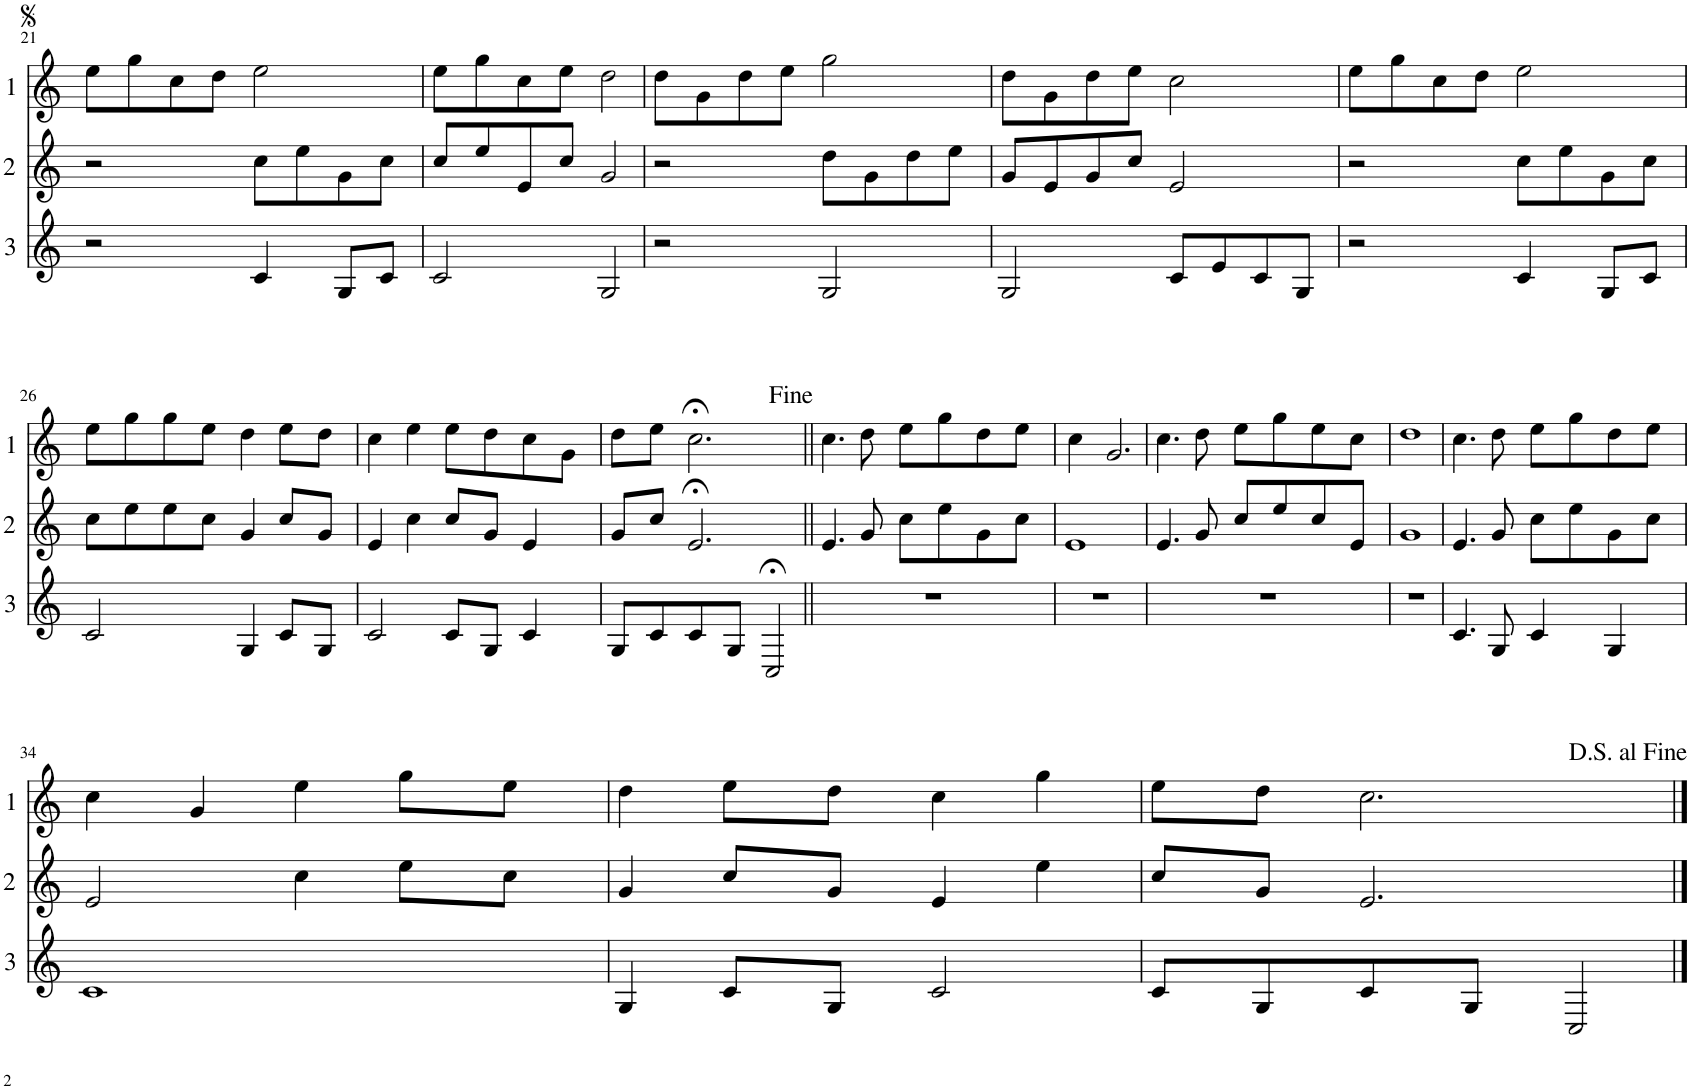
**kern	**kern	**kern
*part3	*part2	*part1
*staff3	*staff2	*staff1
*I"Cor 3	*I"Cor 2	*I"Cor 1
!!LO:PB:g=z
*clefG2	*clefG2	*clefG2
*Trd4c7	*Trd4c7	*Trd4c7
*k[]	*k[]	*k[]
*M4/4	*M4/4	*M4/4
=21	=21	=21
2r	2r	8ee\L
.	.	8gg\
.	.	8cc\
.	.	8dd\J
4c/	8cc\L	2ee\
.	8ee\	.
8G/L	8g\	.
8c/J	8cc\J	.
=22	=22	=22
2c/	8cc/L	8ee\L
.	8ee/	8gg\
.	8e/	8cc\
.	8cc/J	8ee\J
2G/	2g/	2dd\
=23	=23	=23
2r	2r	8dd\L
.	.	8g\
.	.	8dd\
.	.	8ee\J
2G/	8dd\L	2gg\
.	8g\	.
.	8dd\	.
.	8ee\J	.
=24	=24	=24
2G/	8g/L	8dd\L
.	8e/	8g\
.	8g/	8dd\
.	8cc/J	8ee\J
8c/L	2e/	2cc\
8e/	.	.
8c/	.	.
8G/J	.	.
=25	=25	=25
2r	2r	8ee\L
.	.	8gg\
.	.	8cc\
.	.	8dd\J
4c/	8cc\L	2ee\
.	8ee\	.
8G/L	8g\	.
8c/J	8cc\J	.
!!LO:LB:g=z
=26	=26	=26
2c/	8cc\L	8ee\L
.	8ee\	8gg\
.	8ee\	8gg\
.	8cc\J	8ee\J
4G/	4g/	4dd\
8c/L	8cc/L	8ee\L
8G/J	8g/J	8dd\J
=27	=27	=27
2c/	4e/	4cc\
.	4cc\	4ee\
8c/L	8cc/L	8ee\L
8G/J	8g/J	8dd\
4c/	4e/	8cc\
.	.	8g\J
=28	=28	=28
8G/L	8g/L	8dd\L
8c/	8cc/J	8ee\J
8c/	2.e;</	2.cc;<\
8G/J	.	.
2C;</	.	.
=29||	=29||	=29||
1r	4.e/	4.cc\
.	8g/	8dd\
.	8cc\L	8ee\L
.	8ee\	8gg\
.	8g\	8dd\
.	8cc\J	8ee\J
=30	=30	=30
1r	1e	4cc\
.	.	2.g/
=31	=31	=31
1r	4.e/	4.cc\
.	8g/	8dd\
.	8cc/L	8ee\L
.	8ee/	8gg\
.	8cc/	8ee\
.	8e/J	8cc\J
=32	=32	=32
1r	1g	1dd
=33	=33	=33
4.c/	4.e/	4.cc\
8G/	8g/	8dd\
4c/	8cc\L	8ee\L
.	8ee\	8gg\
4G/	8g\	8dd\
.	8cc\J	8ee\J
!!LO:LB:g=z
=34	=34	=34
1c	2e/	4cc\
.	.	4g/
.	4cc\	4ee\
.	8ee\L	8gg\L
.	8cc\J	8ee\J
=35	=35	=35
4G/	4g/	4dd\
8c/L	8cc/L	8ee\L
8G/J	8g/J	8dd\J
2c/	4e/	4cc\
.	4ee\	4gg\
=36	=36	=36
8c/L	8cc/L	8ee\L
8G/	8g/J	8dd\J
8c/	2.e/	2.cc\
8G/J	.	.
2C/	.	.
==	==	==
*-	*-	*-
